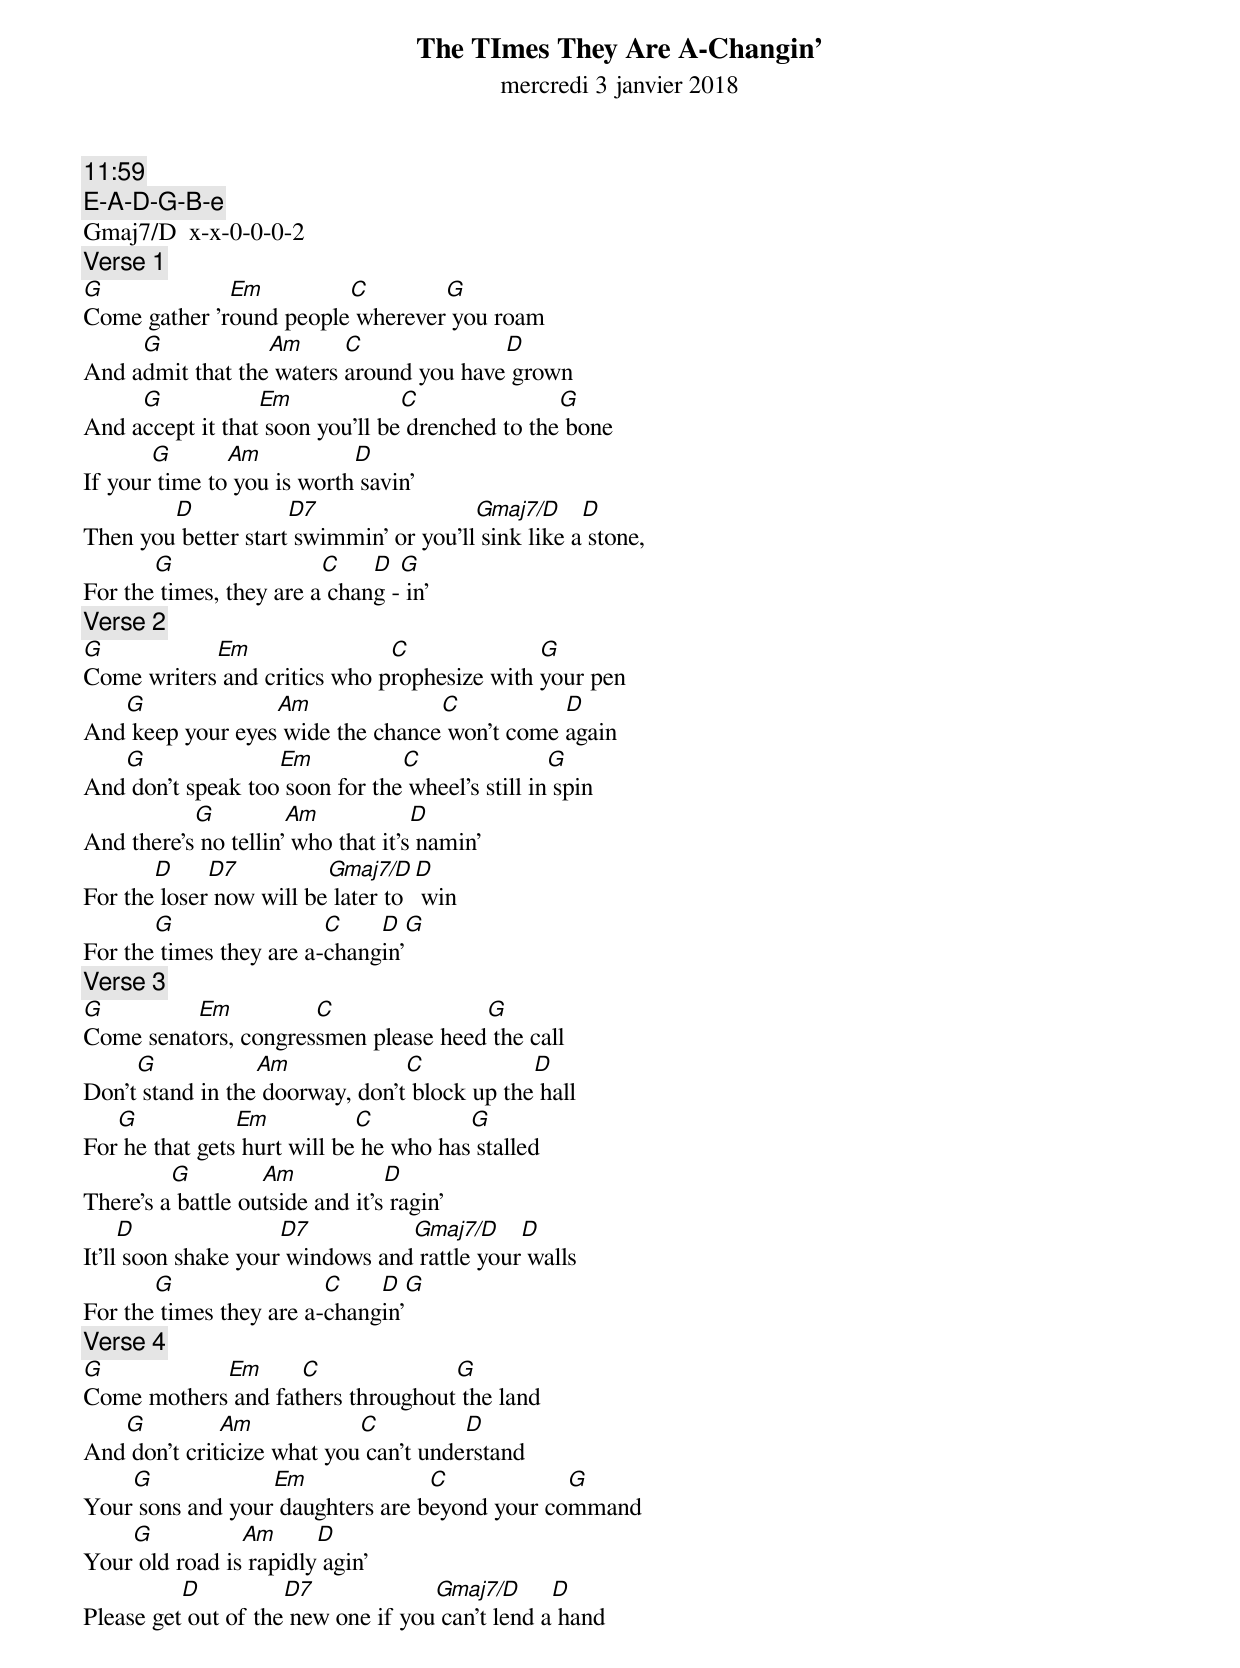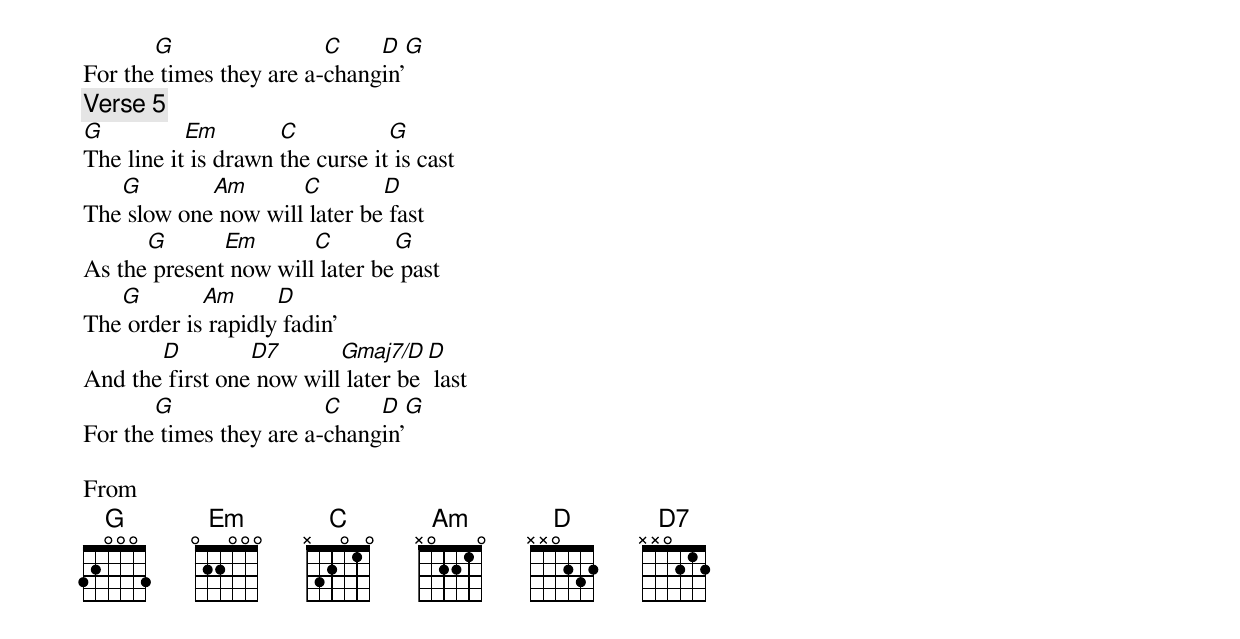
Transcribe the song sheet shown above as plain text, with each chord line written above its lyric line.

The TImes They Are A-Changin'
mercredi 3 janvier 2018
11:59
        E-A-D-G-B-e
Gmaj7/D  x-x-0-0-0-2
[Verse 1]
G             Em         C        G
Come gather 'round people wherever you roam
     G            Am      C              D
And admit that the waters around you have grown
     G            Em             C               G
And accept it that soon you'll be drenched to the bone
       G       Am           D
If your time to you is worth savin'
        D            D7                 Gmaj7/D     D
Then you better start swimmin' or you'll sink like a stone,
       G                 C    D  G
For the times, they are a chang - in'
[Verse 2]
G           Em                C              G
Come writers and critics who prophesize with your pen
   G              Am              C           D
And keep your eyes wide the chance won't come again
   G               Em           C                G
And don't speak too soon for the wheel's still in spin
           G          Am            D
And there's no tellin' who that it's namin'
       D     D7          Gmaj7/D  D
For the loser now will be later to win
       G                 C    D  G
For the times they are a-changin'
[Verse 3]
G         Em          C               G
Come senators, congressmen please heed the call
     G            Am             C            D
Don't stand in the doorway, don't block up the hall
   G            Em           C          G
For he that gets hurt will be he who has stalled
         G         Am            D
There's a battle outside and it's ragin'
     D               D7          Gmaj7/D     D
It'll soon shake your windows and rattle your walls
       G                 C    D  G
For the times they are a-changin'
[Verse 4]
G           Em      C              G
Come mothers and fathers throughout the land
   G          Am            C          D
And don't criticize what you can't understand
    G             Em              C            G
Your sons and your daughters are beyond your command
    G           Am      D
Your old road is rapidly agin'
          D          D7             Gmaj7/D      D
Please get out of the new one if you can't lend a hand
       G                 C    D  G
For the times they are a-changin'
[Verse 5]
G          Em        C           G
The line it is drawn the curse it is cast
   G        Am       C        D
The slow one now will later be fast
      G       Em       C        G
As the present now will later be past
   G        Am      D
The order is rapidly fadin'
       D         D7       Gmaj7/D  D
And the first one now will later be last
       G                 C    D  G
For the times they are a-changin'

From <https://tabs.ultimate-guitar.com/tab/bob_dylan/the_times_they_are_a-changin_chords_14943>
